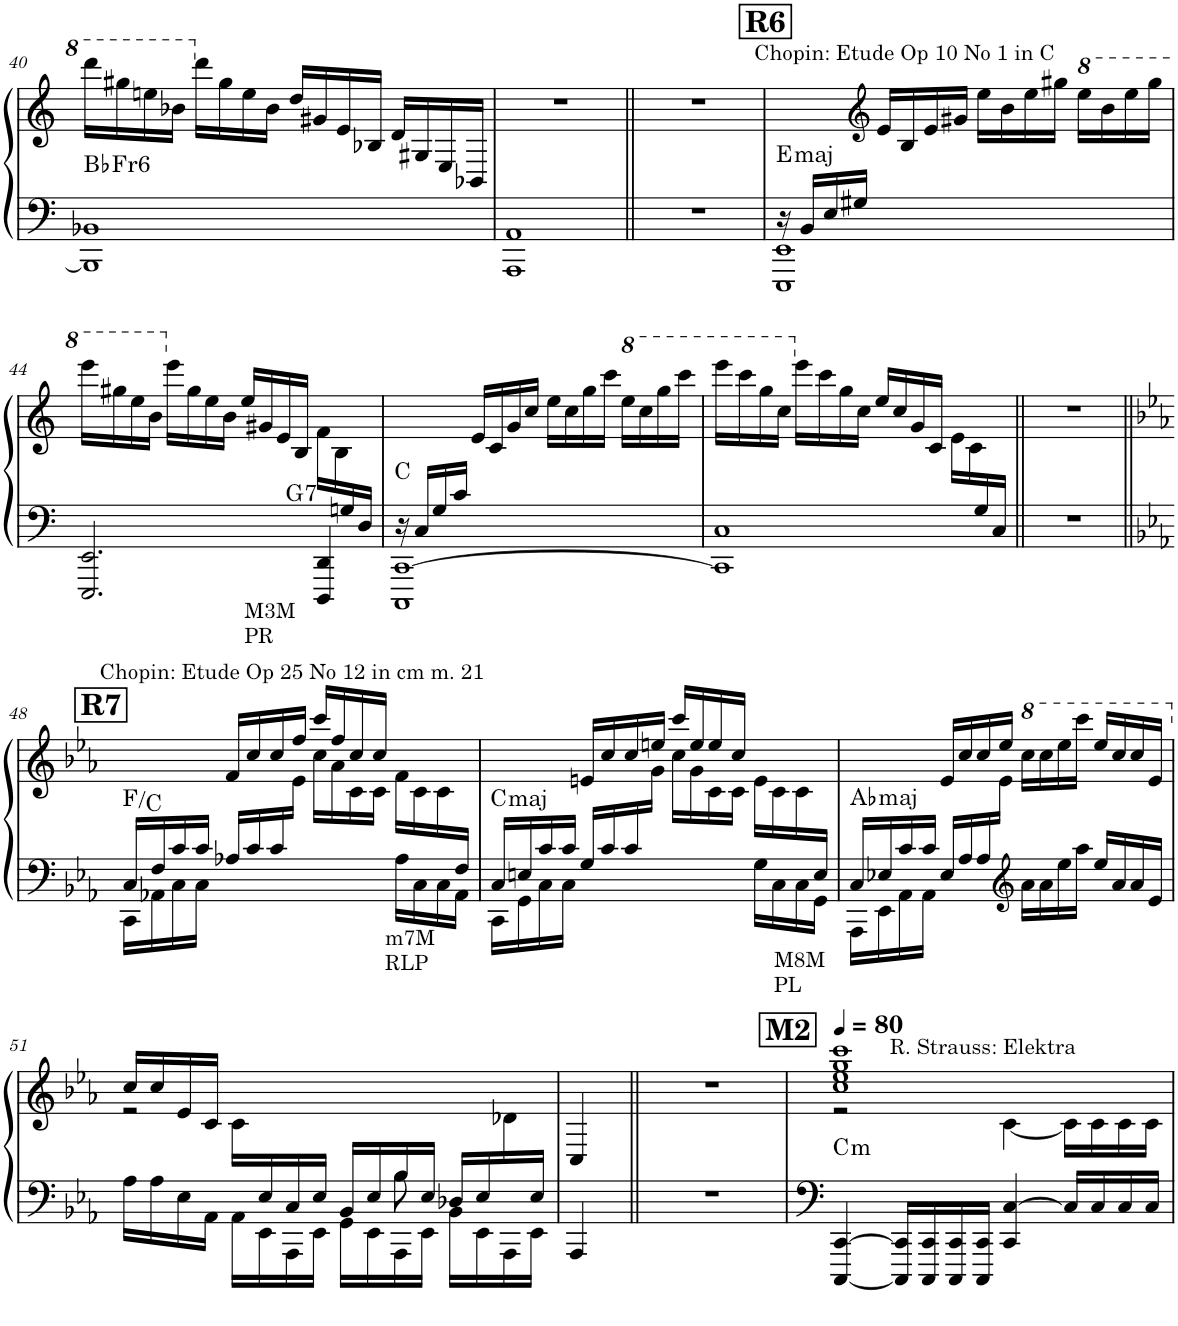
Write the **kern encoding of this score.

**kern	**kern	**harte
*part1	*part1	*part1
*staff2	*staff1	*
*I"Piano	*	*
*I'Pno.	*	*
!!LO:PB:g=z
*clefF4	*clefG2	*
*k[]	*k[]	*
*M4/4	*M4/4	*
=40	=40	=40
!	!	!LO:H:kt=Fr
1BBB-] 1BB-X	16dddd\LL	.
.	16ggg#X\	.
.	16eeen\	.
.	16bb-X\JJ	.
.	16ddd\LL	.
.	16gg#\	.
.	16ee\	.
.	16b-\JJ	.
.	16dd/LL	.
.	16g#X/	.
.	16e/	.
.	16B-X/JJ	.
.	16d/LL	.
.	16G#X/	.
.	16E/	.
.	16BB-X/JJ	.
=41	=41	=41
1AAA 1AA	1r	.
=42||	=42||	=42||
1r	1r	.
!!LO:REH:place=s1:a:B:cj:fs=14:t=R6
=43	=43	=43
*^	*	*
!	!	!	!LO:H:kt=maj
16ryy	1EEE 1EE	16r	E:maj
16BB/LL	.	8.ryy	.
16E/	.	.	.
16G#X/JJ	.	.	.
*	*	*clefG2	*
!	!	!LO:TX:a:t=Chopin&colon; Etude Op 10 No 1 in C	!
2.ryy	.	16e/LL	.
.	.	16B/	.
.	.	16e/	.
.	.	16g#X/JJ	.
.	.	16ee\LL	.
.	.	16b\	.
.	.	16ee\	.
.	.	16gg#X\JJ	.
*	*	*8va	*
.	.	16eee\LL	.
.	.	16bb\	.
.	.	16eee\	.
.	.	16ggg#\JJ	.
!!LO:LB:g=z
=44	=44	=44	=44
2..ryy	2.EEE/ 2.EE/	16eeee\LL	.
.	.	16ggg#X\	.
.	.	16eee\	.
.	.	16bb\JJ	.
*	*	*X8va	*
.	.	16eee\LL	.
.	.	16gg#\	.
.	.	16ee\	.
.	.	16b\JJ	.
.	.	16ee/LL	.
.	.	16g#X/	.
.	.	16e/	.
.	.	16B/JJ	.
!	!LO:TX:b:t=M3M	!	!
!	!LO:TX:b:t=PR	!	!
!	!	!	!LO:H:kt=7
.	4DDD/ 4DD/	16f\LL	G:7
.	.	16B\	.
16Gn/	.	8ryy	.
16D/JJ	.	.	.
=45	=45	=45	=45
16ryy	1CCC [1CC	16r	C:maj
16C/LL	.	8.ryy	.
16G/	.	.	.
16c/JJ	.	.	.
2.ryy	.	16e/LL	.
.	.	16c/	.
.	.	16g/	.
.	.	16cc/JJ	.
.	.	16ee\LL	.
.	.	16cc\	.
.	.	16gg\	.
.	.	16ccc\JJ	.
*	*	*8va	*
.	.	16eee\LL	.
.	.	16ccc\	.
.	.	16ggg\	.
.	.	16cccc\JJ	.
=46	=46	=46	=46
2..ryy	1CC] 1C	16eeee\LL	.
.	.	16cccc\	.
.	.	16ggg\	.
.	.	16ccc\JJ	.
*	*	*X8va	*
.	.	16eee\LL	.
.	.	16ccc\	.
.	.	16gg\	.
.	.	16cc\JJ	.
.	.	16ee/LL	.
.	.	16cc/	.
.	.	16g/	.
.	.	16c/JJ	.
.	.	16e\LL	.
.	.	16c\	.
16G/	.	8ryy	.
16C/JJ	.	.	.
*v	*v	*	*
=47||	=47||	=47||
1r	1r	.
!!LO:LB:g=z
!!LO:REH:place=s1:a:B:cj:fs=14:t=R7
=48||	=48||	=48||
*k[b-e-a-]	*k[b-e-a-]	*
*^	*^	*
16C/LL	16CC\LL	4ryy	4..ryy	F:maj/5
16F/	16AA-X\	.	.	.
16c/	16C\	.	.	.
16c/JJ	16C\JJ	.	.	.
!	!	!LO:TX:a:t=Chopin&colon; Etude Op 25 No 12 in cm m. 21	!	!
8.ryy	16A-X/LL	16f/LL	.	.
.	16c/	16cc/	.	.
.	16c/	16cc/	.	.
.	16ryy	16ff/JJ	16e-\JJ	.
*v	*v	*	*	*
.	16ccc/LL	16cc\LL	.
.	16ff/	16a-\	.
.	16cc/	16c\	.
.	16cc/JJ	16c\JJ	.
*^	*	*	*
.	16A-\LL	16f\LL	16ryy	.
.	16C\	16c\	8.ryy	.
.	16C\	16c\	.	.
16F/JJ	16AA-\JJ	16ryy	.	.
=49	=49	=49	=49	=49
!LO:TX:b:t=m7M	!	!	!	!
!LO:TX:b:t=RLP	!	!	!	!
!	!	!	!	!LO:H:kt=maj
16C/LL	16CC\LL	4ryy	4..ryy	C:maj
16En/	16GG\	.	.	.
16c/	16C\	.	.	.
16c/JJ	16C\JJ	.	.	.
8.ryy	16G/LL	16en/LL	.	.
.	16c/	16cc/	.	.
.	16c/	16cc/	.	.
.	16ryy	16een/JJ	16g\JJ	.
*v	*v	*	*	*
.	16ccc/LL	16cc\LL	.
.	16ee/	16g\	.
.	16ee/	16c\	.
.	16cc/JJ	16c\JJ	.
*^	*	*	*
.	16G\LL	16e\LL	16ryy	.
.	16C\	16c\	8.ryy	.
.	16C\	16c\	.	.
!LO:TX:b:t=M8M	!	!	!	!
!LO:TX:b:t=PL	!	!	!	!
16E/JJ	16GG\JJ	16ryy	.	.
=50	=50	=50	=50	=50
!	!	!	!	!LO:H:kt=maj
16C/LL	16AAA-\LL	4ryy	4..ryy	Ab:maj
16E-X/	16EE-\	.	.	.
16c/	16AA-\	.	.	.
16c/JJ	16AA-\JJ	.	.	.
2.ryy	16E-/LL	16e-/LL	.	.
.	16A-/	16cc/	.	.
.	16A-/	16cc/	.	.
.	16ryy	16ee-/JJ	16e-\JJ	.
*clefG2	*	*	*	*
*	*	*8va	*	*
.	16a-\LL	16ccc\LL	2ryy	.
.	16a-\	16ccc\	.	.
.	16ee-\	16eee-\	.	.
.	16aa-\JJ	16cccc\JJ	.	.
.	16ee-/LL	16eee-/LL	.	.
.	16a-/	16ccc/	.	.
.	16a-/	16ccc/	.	.
.	16e-/JJ	16ee-/JJ	.	.
!!LO:LB:g=z	!!
=51	=51	=51	=51	=51
*	*^	*	*	*
*	*	*	*X8va	*	*
16ryy	8ryy	16A-\LL	16cc/LL	2r	.
.	.	16A-\	16cc/	.	.
.	16ryy@	16E-\	16e-/	.	.
.	16ryy@	16AA-\JJ	16c/JJ	.	.
.	16ryy@	16AA-\LL	16c\LL	.	.
16E-/	16ryy@	16EE-\	16ryy	.	.
16C/	16ryy@	16AAA-\	.	.	.
16E-/JJ	16ryy@	16EE-\JJ	.	.	.
16BB-/LL	16ryy@	16GG\LL	.	8ryy	.
16E-/	16ryy@	16EE-\	.	.	.
16B-/	8B-\	16AAA-\	.	8ryy	.
16E-/JJ	.	16EE-\JJ	.	.	.
16D-X/LL	4ryy	16BB-\LL	.	4ryy	.
16E-/	.	16EE-\	.	.	.
16ryy	.	16AAA-\	16d-X\	.	.
16E-/JJ	.	16EE-\JJ	16ryy	.	.
*v	*v	*v	*	*	*
*	*v	*v	*
=52	=52	=52
4AAA-/	4C/	.
=53||	=53||	=53||
1r	1r	.
=54	=54	=54
!!LO:REH:place=s1:a:B:cj:fs=14:t=M2
*	*MM80	*
*	*^	*
!	!LO:TX:a:t=R. Strauss&colon; Elektra	!	!LO:H:kt=m
[4CCC/ [4CC/	1cc 1ee- 1gg 1ccc	2r	C:min
16CCC/] 16CC/]LL	.	.	.
16CCC/ 16CC/	.	.	.
16CCC/ 16CC/	.	.	.
16CCC/ 16CC/JJ	.	.	.
4CC/ [4C/	.	[4c\	.
16C/LL]	.	16c\LL]	.
16C/	.	16c\	.
16C/	.	16c\	.
16C/JJ	.	16c\JJ	.
*	*v	*v	*
=	=	=
*-	*-	*-
